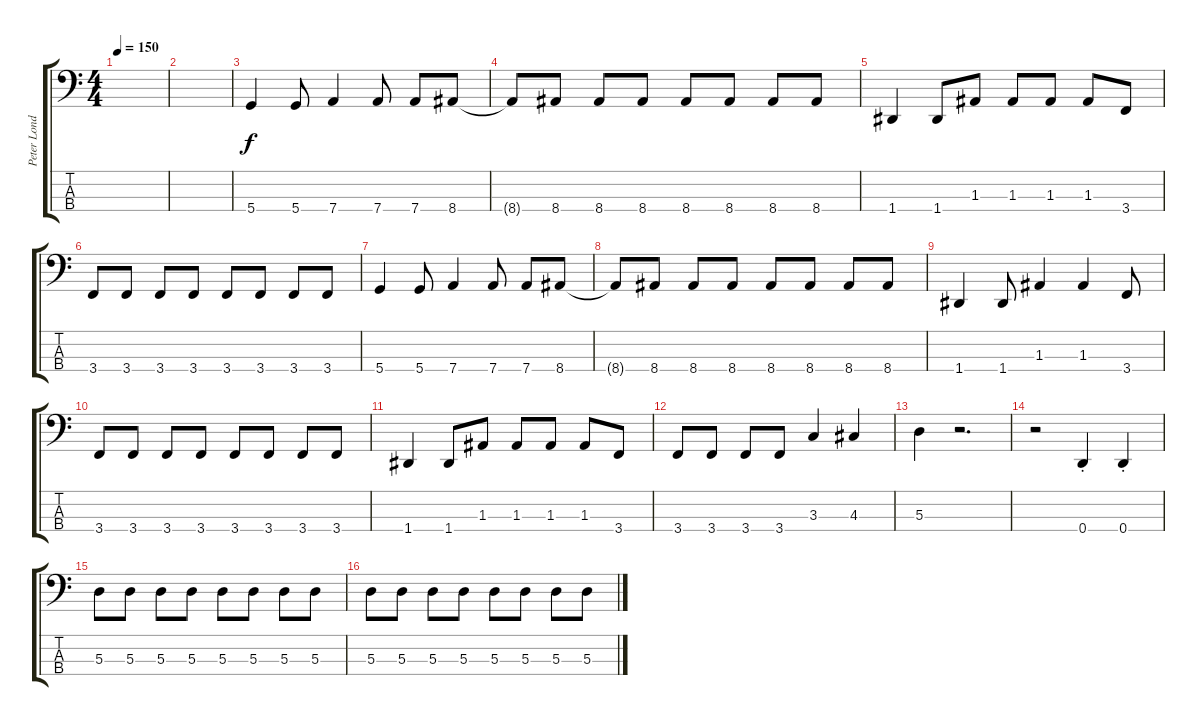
\track ("Peter London" "Peter Lond") {instrument electricbasspick}
\staff {score tabs}
\tuning (G2 D2 A1 D1) {hide}
\ts (4 4)
\tempo 150
\clef f4
\ks c
|
|
5.4.4{instrument electricbassfinger} 5.4.8 7.4.4 7.4.8 7.4.8 8.4.8 |
8.4{t}.8 8.4.8 8.4.8 8.4.8 8.4.8 8.4.8 8.4.8 8.4.8 |
1.4.4 1.4.8 1.3.8 1.3.8 1.3.8 1.3.8 3.4.8 |
3.4.8 3.4.8 3.4.8 3.4.8 3.4.8 3.4.8 3.4.8 3.4.8 |
5.4.4 5.4.8 7.4.4 7.4.8 7.4.8 8.4.8 |
8.4{t}.8 8.4.8 8.4.8 8.4.8 8.4.8 8.4.8 8.4.8 8.4.8 |
1.4.4 1.4.8 1.3.4 1.3.4 3.4.8 |
3.4.8 3.4.8 3.4.8 3.4.8 3.4.8 3.4.8 3.4.8 3.4.8 |
1.4.4 1.4.8 1.3.8 1.3.8 1.3.8 1.3.8 3.4.8 |
3.4.8 3.4.8 3.4.8 3.4.8 3.3.4 4.3.4 |
5.3.4 r.2{d} |
r.2 0.4{st}.4 0.4{st}.4 |
5.3.8 5.3.8 5.3.8 5.3.8 5.3.8 5.3.8 5.3.8 5.3.8 |
5.3.8 5.3.8 5.3.8 5.3.8 5.3.8 5.3.8 5.3.8 5.3.8
